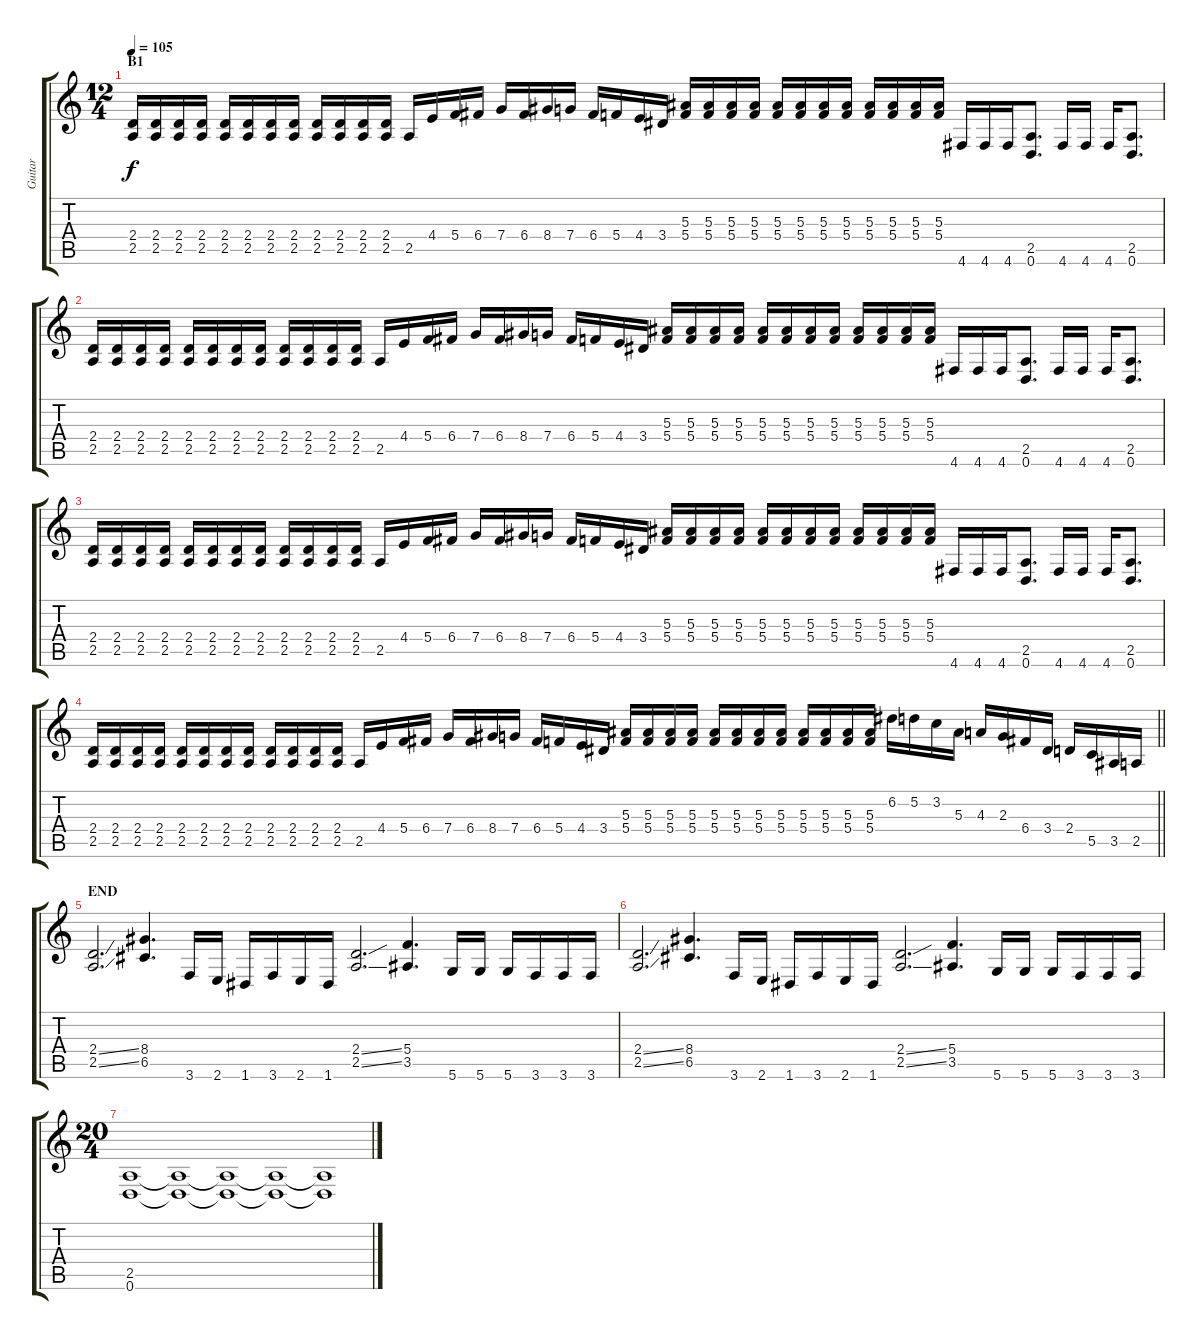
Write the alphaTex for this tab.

\track ("Guitar" "Guitar") {instrument distortionguitar}
\staff {score tabs}
\tuning (D4 A3 F3 C3 G2 D2) {hide}
\ts (12 4)
\section ("" "B1")
\tempo 105
\clef g2
\ks c
(2.4 2.5).16{dy f} (2.4 2.5).16 (2.4 2.5).16 (2.4 2.5).16 (2.4 2.5).16 (2.4 2.5).16 (2.4 2.5).16 (2.4 2.5).16 (2.4 2.5).16 (2.4 2.5).16 (2.4 2.5).16 (2.4 2.5).16 2.5.16 4.4.16 5.4.16 6.4.16 7.4.16 6.4.16 8.4.16 7.4.16 6.4.16 5.4.16 4.4.16 3.4.16 (5.3 5.4).16 (5.3 5.4).16 (5.3 5.4).16 (5.3 5.4).16 (5.3 5.4).16 (5.3 5.4).16 (5.3 5.4).16 (5.3 5.4).16 (5.3 5.4).16 (5.3 5.4).16 (5.3 5.4).16 (5.3 5.4).16 4.6.16 4.6.16 4.6.16 (2.5 0.6).8{d} 4.6.16 4.6.16 4.6.16 (2.5 0.6).8{d} |
(2.4 2.5).16 (2.4 2.5).16 (2.4 2.5).16 (2.4 2.5).16 (2.4 2.5).16 (2.4 2.5).16 (2.4 2.5).16 (2.4 2.5).16 (2.4 2.5).16 (2.4 2.5).16 (2.4 2.5).16 (2.4 2.5).16 2.5.16 4.4.16 5.4.16 6.4.16 7.4.16 6.4.16 8.4.16 7.4.16 6.4.16 5.4.16 4.4.16 3.4.16 (5.3 5.4).16 (5.3 5.4).16 (5.3 5.4).16 (5.3 5.4).16 (5.3 5.4).16 (5.3 5.4).16 (5.3 5.4).16 (5.3 5.4).16 (5.3 5.4).16 (5.3 5.4).16 (5.3 5.4).16 (5.3 5.4).16 4.6.16 4.6.16 4.6.16 (2.5 0.6).8{d} 4.6.16 4.6.16 4.6.16 (2.5 0.6).8{d} |
(2.4 2.5).16 (2.4 2.5).16 (2.4 2.5).16 (2.4 2.5).16 (2.4 2.5).16 (2.4 2.5).16 (2.4 2.5).16 (2.4 2.5).16 (2.4 2.5).16 (2.4 2.5).16 (2.4 2.5).16 (2.4 2.5).16 2.5.16 4.4.16 5.4.16 6.4.16 7.4.16 6.4.16 8.4.16 7.4.16 6.4.16 5.4.16 4.4.16 3.4.16 (5.3 5.4).16 (5.3 5.4).16 (5.3 5.4).16 (5.3 5.4).16 (5.3 5.4).16 (5.3 5.4).16 (5.3 5.4).16 (5.3 5.4).16 (5.3 5.4).16 (5.3 5.4).16 (5.3 5.4).16 (5.3 5.4).16 4.6.16 4.6.16 4.6.16 (2.5 0.6).8{d} 4.6.16 4.6.16 4.6.16 (2.5 0.6).8{d} |
\barLineRight lightlight
(2.4 2.5).16 (2.4 2.5).16 (2.4 2.5).16 (2.4 2.5).16 (2.4 2.5).16 (2.4 2.5).16 (2.4 2.5).16 (2.4 2.5).16 (2.4 2.5).16 (2.4 2.5).16 (2.4 2.5).16 (2.4 2.5).16 2.5.16 4.4.16 5.4.16 6.4.16 7.4.16 6.4.16 8.4.16 7.4.16 6.4.16 5.4.16 4.4.16 3.4.16 (5.3 5.4).16 (5.3 5.4).16 (5.3 5.4).16 (5.3 5.4).16 (5.3 5.4).16 (5.3 5.4).16 (5.3 5.4).16 (5.3 5.4).16 (5.3 5.4).16 (5.3 5.4).16 (5.3 5.4).16 (5.3 5.4).16 6.2.16 5.2.16 3.2.16 5.3.16 4.3.16 2.3.16 6.4.16 3.4.16 2.4.16 5.5.16 3.5.16 2.5.16 |
\section ("" "END")
(2.4{ss} 2.5{ss}).2{d} (8.4 6.5).4{d} 3.6.16 2.6.16 1.6.16 3.6.16 2.6.16 1.6.16 (2.4{ss} 2.5{ss}).2{d} (5.4 3.5).4{d} 5.6.16 5.6.16 5.6.16 3.6.16 3.6.16 3.6.16 |
(2.4{ss} 2.5{ss}).2{d} (8.4 6.5).4{d} 3.6.16 2.6.16 1.6.16 3.6.16 2.6.16 1.6.16 (2.4{ss} 2.5{ss}).2{d} (5.4 3.5).4{d} 5.6.16 5.6.16 5.6.16 3.6.16 3.6.16 3.6.16 |
\ts (20 4)
(2.5 0.6).1 (2.5{t} 0.6{t}).1 (2.5{t} 0.6{t}).1 (2.5{t} 0.6{t}).1 (2.5{t} 0.6{t}).1
